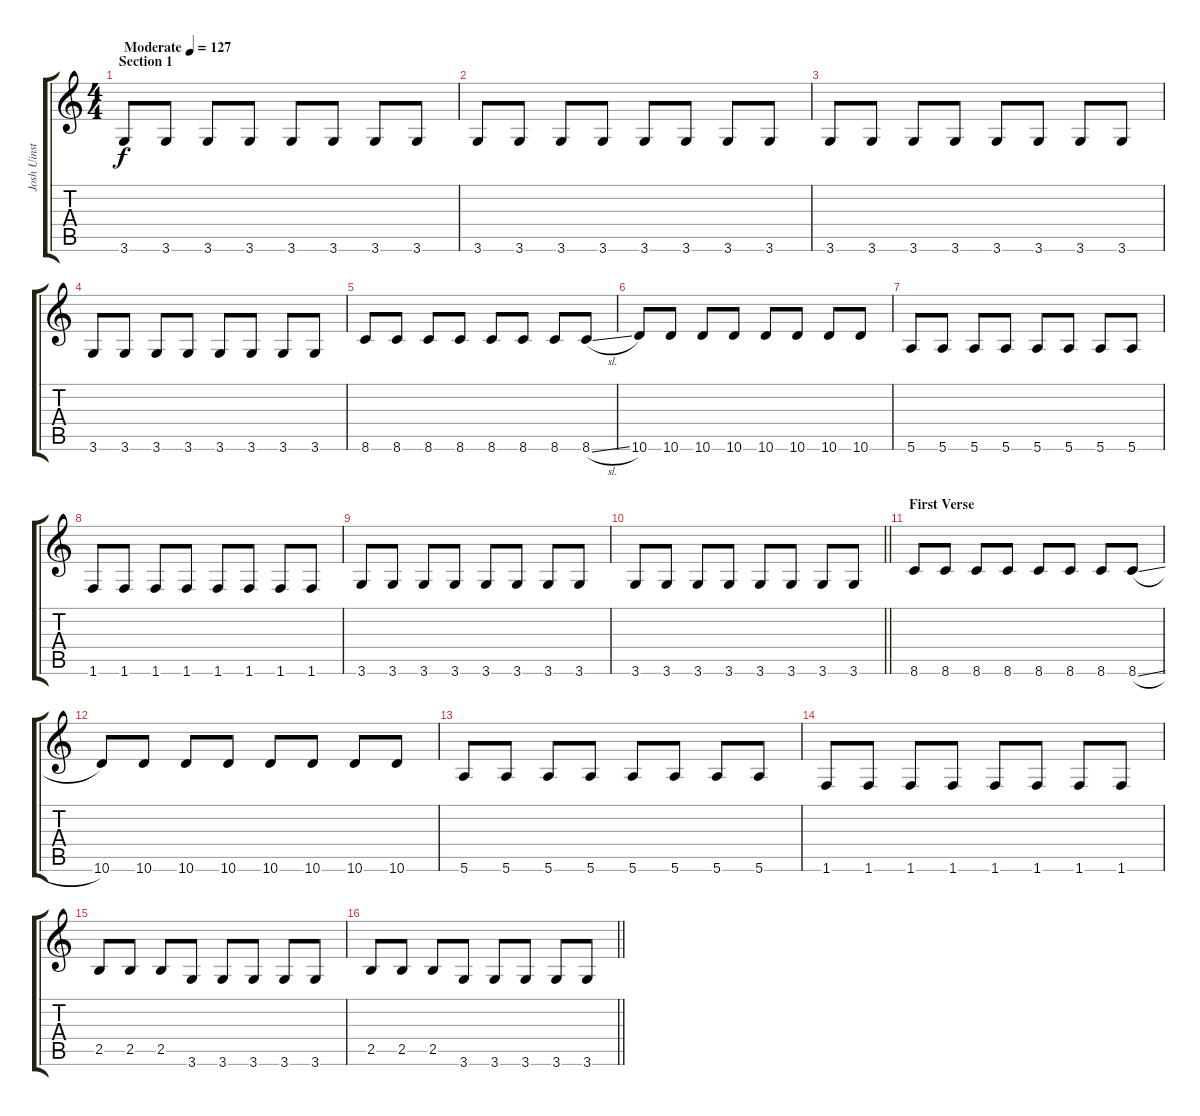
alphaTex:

\track ("Josh Uinsted" "Josh Uinst") {instrument electricbassfinger}
\staff {score tabs}
\tuning (E4 B3 G3 D3 A2 E2) {hide}
\ts (4 4)
\section ("" "Section 1")
\tempo (127 "Moderate")
\clef g2
\ks c
3.6.8{dy f instrument electricbassfinger} 3.6.8 3.6.8 3.6.8 3.6.8 3.6.8 3.6.8 3.6.8 |
3.6.8 3.6.8 3.6.8 3.6.8 3.6.8 3.6.8 3.6.8 3.6.8 |
3.6.8 3.6.8 3.6.8 3.6.8 3.6.8 3.6.8 3.6.8 3.6.8 |
3.6.8 3.6.8 3.6.8 3.6.8 3.6.8 3.6.8 3.6.8 3.6.8 |
8.6.8 8.6.8 8.6.8 8.6.8 8.6.8 8.6.8 8.6.8 8.6{sl}.8 |
10.6.8 10.6.8 10.6.8 10.6.8 10.6.8 10.6.8 10.6.8 10.6.8 |
5.6.8 5.6.8 5.6.8 5.6.8 5.6.8 5.6.8 5.6.8 5.6.8 |
1.6.8 1.6.8 1.6.8 1.6.8 1.6.8 1.6.8 1.6.8 1.6.8 |
3.6.8 3.6.8 3.6.8 3.6.8 3.6.8 3.6.8 3.6.8 3.6.8 |
\barLineRight lightlight
3.6.8 3.6.8 3.6.8 3.6.8 3.6.8 3.6.8 3.6.8 3.6.8 |
\section ("" "First Verse ")
8.6.8 8.6.8 8.6.8 8.6.8 8.6.8 8.6.8 8.6.8 8.6{sl}.8 |
10.6.8 10.6.8 10.6.8 10.6.8 10.6.8 10.6.8 10.6.8 10.6.8 |
5.6.8 5.6.8 5.6.8 5.6.8 5.6.8 5.6.8 5.6.8 5.6.8 |
1.6.8 1.6.8 1.6.8 1.6.8 1.6.8 1.6.8 1.6.8 1.6.8 |
2.5.8 2.5.8 2.5.8 3.6.8 3.6.8 3.6.8 3.6.8 3.6.8 |
\barLineRight lightlight
2.5.8 2.5.8 2.5.8 3.6.8 3.6.8 3.6.8 3.6.8 3.6.8
